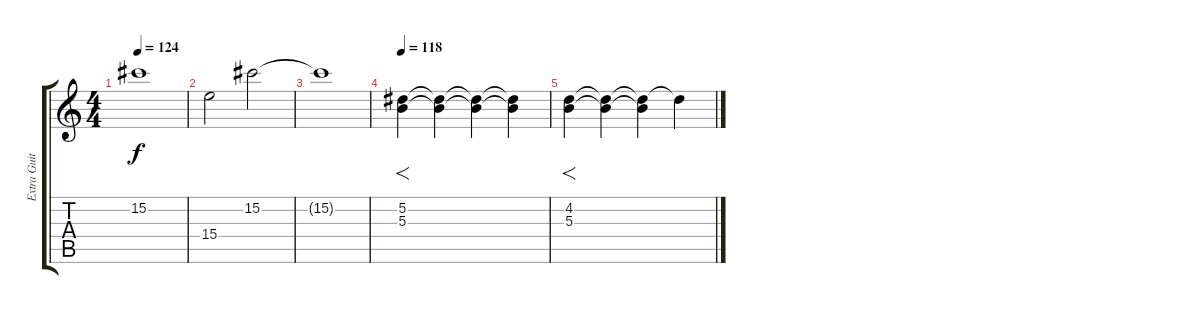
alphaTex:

\track ("Extra Guitar" "Extra Guit") {instrument distortionguitar}
\staff {score tabs}
\tuning (Eb4 Bb3 Gb3 Db3 Ab2 Eb2) {hide}
\ts (4 4)
\tempo 124
\clef g2
\ks c
15.2{t}.1{dy f} |
15.4.2 15.2.2 |
15.2{t}.1 |
\tempo 118
(5.2 5.3).4{f instrument electricguitarjazz} (5.2{t} 5.3{t}).4 (5.2{t} 5.3{t}).4 (5.2{t} 5.3{t}).4 |
(4.2 5.3).4{f} (4.2{t} 5.3{t}).4 (4.2{t} 5.3{t}).4 4.2{t}.4
